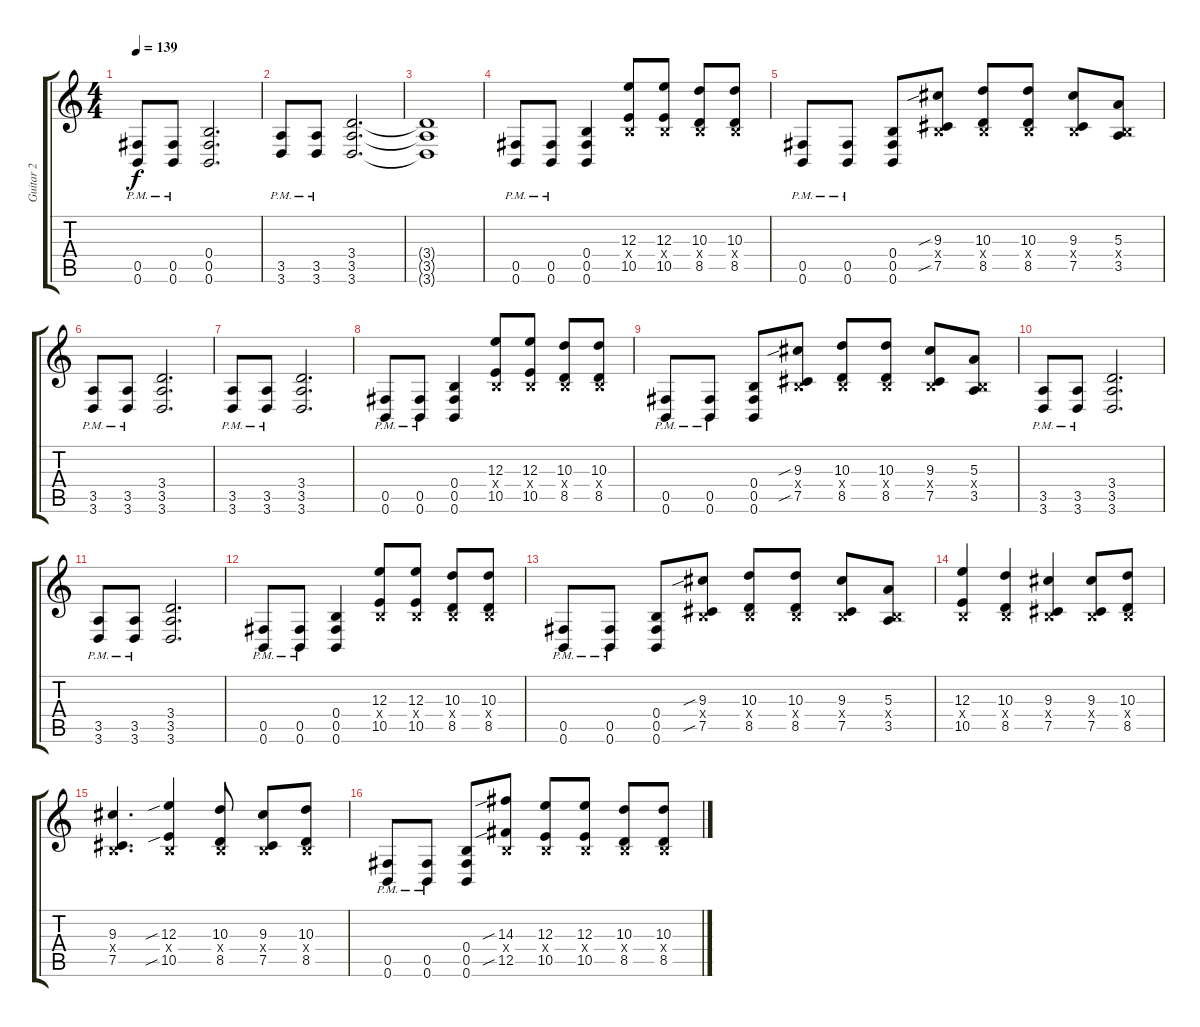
\track ("Guitar 2" "Guitar 2") {instrument distortionguitar}
\staff {score tabs}
\tuning (Db4 Ab3 E3 B2 Gb2 B1) {hide}
\ts (4 4)
\tempo 139
\clef g2
\ks c
(0.5{pm} 0.6{pm}).8{dy f} (0.5{pm} 0.6{pm}).8 (0.4 0.5 0.6).2{d} |
(3.5{pm} 3.6{pm}).8 (3.5{pm} 3.6{pm}).8 (3.4 3.5 3.6).2{d} |
(3.4{t} 3.5{t} 3.6{t}).1 |
(0.5{pm} 0.6{pm}).8 (0.5{pm} 0.6{pm}).8 (0.4 0.5 0.6).4 (12.3 0.4{x} 10.5).8 (12.3 0.4{x} 10.5).8 (10.3 0.4{x} 8.5).8 (10.3 0.4{x} 8.5).8 |
(0.5{pm} 0.6{pm}).8 (0.5{pm} 0.6{pm}).8 (0.4 0.5 0.6).8 (9.3{sib} 0.4{x} 7.5{sib}).8 (10.3 0.4{x} 8.5).8 (10.3 0.4{x} 8.5).8 (9.3 0.4{x} 7.5).8 (5.3 0.4{x} 3.5).8 |
(3.5{pm} 3.6{pm}).8 (3.5{pm} 3.6{pm}).8 (3.4 3.5 3.6).2{d} |
(3.5{pm} 3.6{pm}).8 (3.5{pm} 3.6{pm}).8 (3.4 3.5 3.6).2{d} |
(0.5{pm} 0.6{pm}).8 (0.5{pm} 0.6{pm}).8 (0.4 0.5 0.6).4 (12.3 0.4{x} 10.5).8 (12.3 0.4{x} 10.5).8 (10.3 0.4{x} 8.5).8 (10.3 0.4{x} 8.5).8 |
(0.5{pm} 0.6{pm}).8 (0.5{pm} 0.6{pm}).8 (0.4 0.5 0.6).8 (9.3{sib} 0.4{x} 7.5{sib}).8 (10.3 0.4{x} 8.5).8 (10.3 0.4{x} 8.5).8 (9.3 0.4{x} 7.5).8 (5.3 0.4{x} 3.5).8 |
(3.5{pm} 3.6{pm}).8 (3.5{pm} 3.6{pm}).8 (3.4 3.5 3.6).2{d} |
(3.5{pm} 3.6{pm}).8 (3.5{pm} 3.6{pm}).8 (3.4 3.5 3.6).2{d} |
(0.5{pm} 0.6{pm}).8 (0.5{pm} 0.6{pm}).8 (0.4 0.5 0.6).4 (12.3 0.4{x} 10.5).8 (12.3 0.4{x} 10.5).8 (10.3 0.4{x} 8.5).8 (10.3 0.4{x} 8.5).8 |
(0.5{pm} 0.6{pm}).8 (0.5{pm} 0.6{pm}).8 (0.4 0.5 0.6).8 (9.3{sib} 0.4{x} 7.5{sib}).8 (10.3 0.4{x} 8.5).8 (10.3 0.4{x} 8.5).8 (9.3 0.4{x} 7.5).8 (5.3 0.4{x} 3.5).8 |
(12.3 0.4{x} 10.5).4 (10.3 0.4{x} 8.5).4 (9.3 0.4{x} 7.5).4 (9.3 0.4{x} 7.5).8 (10.3 0.4{x} 8.5).8 |
(9.3 0.4{x} 7.5).4{d} (12.3{sib} 0.4{x} 10.5{sib}).4 (10.3 0.4{x} 8.5).8 (9.3 0.4{x} 7.5).8 (10.3 0.4{x} 8.5).8 |
(0.5{pm} 0.6{pm}).8 (0.5{pm} 0.6{pm}).8 (0.4 0.5 0.6).8 (14.3{sib} 0.4{x} 12.5{sib}).8 (12.3 0.4{x} 10.5).8 (12.3 0.4{x} 10.5).8 (10.3 0.4{x} 8.5).8 (10.3 0.4{x} 8.5).8
